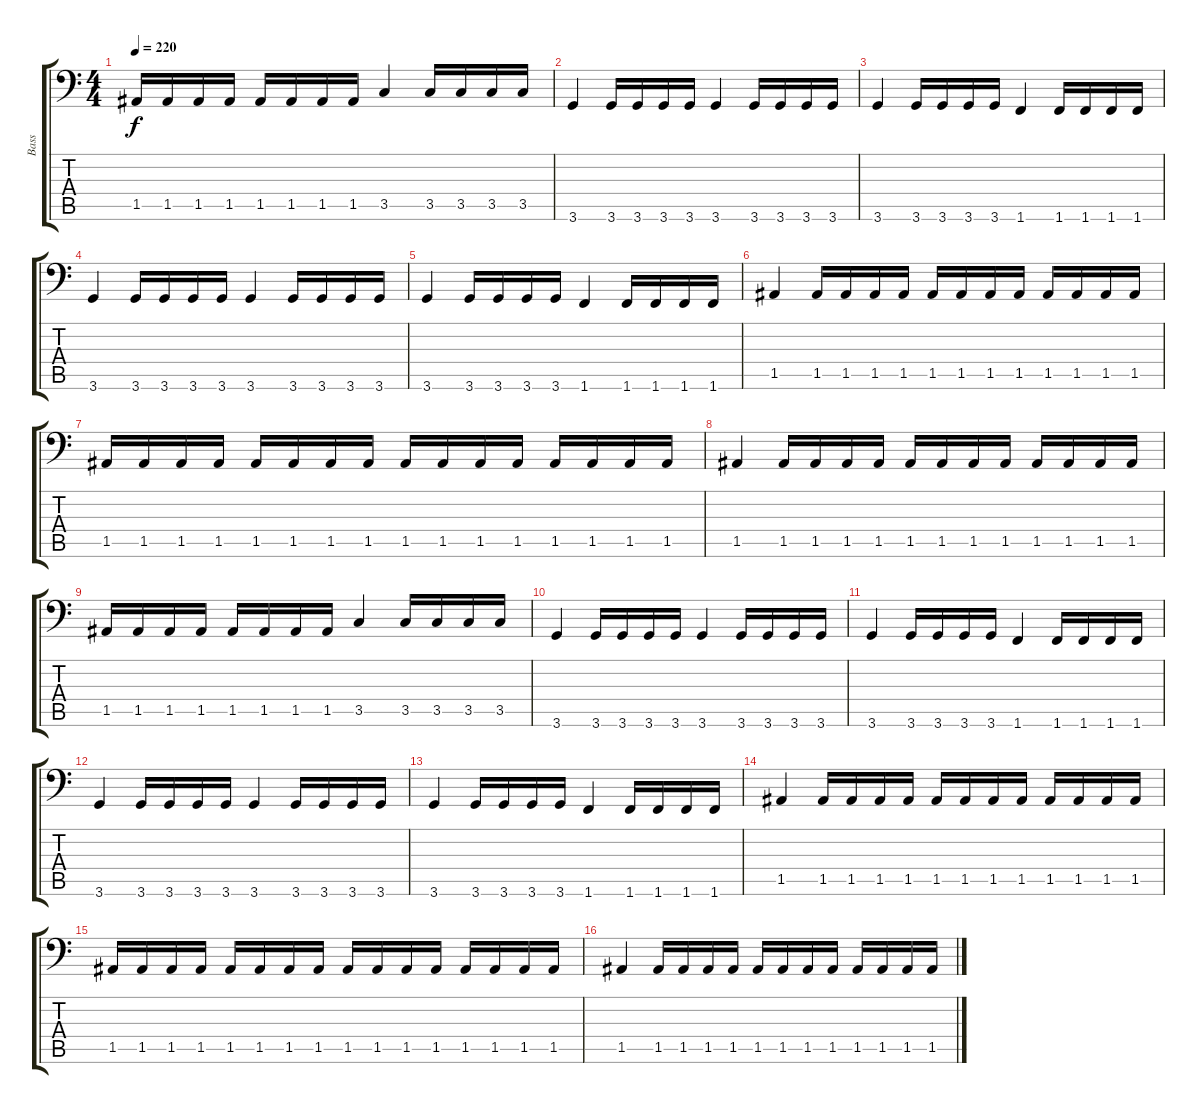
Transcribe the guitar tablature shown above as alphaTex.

\track ("Bass" "Bass") {instrument electricbasspick}
\staff {score tabs}
\tuning (E3 B2 G2 D2 A1 E1) {hide}
\ts (4 4)
\tempo 220
\clef f4
\ks c
1.5.16{dy f} 1.5.16 1.5.16 1.5.16 1.5.16 1.5.16 1.5.16 1.5.16 3.5.4 3.5.16 3.5.16 3.5.16 3.5.16 |
3.6.4 3.6.16 3.6.16 3.6.16 3.6.16 3.6.4 3.6.16 3.6.16 3.6.16 3.6.16 |
3.6.4 3.6.16 3.6.16 3.6.16 3.6.16 1.6.4 1.6.16 1.6.16 1.6.16 1.6.16 |
3.6.4 3.6.16 3.6.16 3.6.16 3.6.16 3.6.4 3.6.16 3.6.16 3.6.16 3.6.16 |
3.6.4 3.6.16 3.6.16 3.6.16 3.6.16 1.6.4 1.6.16 1.6.16 1.6.16 1.6.16 |
1.5.4 1.5.16 1.5.16 1.5.16 1.5.16 1.5.16 1.5.16 1.5.16 1.5.16 1.5.16 1.5.16 1.5.16 1.5.16 |
1.5.16 1.5.16 1.5.16 1.5.16 1.5.16 1.5.16 1.5.16 1.5.16 1.5.16 1.5.16 1.5.16 1.5.16 1.5.16 1.5.16 1.5.16 1.5.16 |
1.5.4 1.5.16 1.5.16 1.5.16 1.5.16 1.5.16 1.5.16 1.5.16 1.5.16 1.5.16 1.5.16 1.5.16 1.5.16 |
1.5.16 1.5.16 1.5.16 1.5.16 1.5.16 1.5.16 1.5.16 1.5.16 3.5.4 3.5.16 3.5.16 3.5.16 3.5.16 |
3.6.4 3.6.16 3.6.16 3.6.16 3.6.16 3.6.4 3.6.16 3.6.16 3.6.16 3.6.16 |
3.6.4 3.6.16 3.6.16 3.6.16 3.6.16 1.6.4 1.6.16 1.6.16 1.6.16 1.6.16 |
3.6.4 3.6.16 3.6.16 3.6.16 3.6.16 3.6.4 3.6.16 3.6.16 3.6.16 3.6.16 |
3.6.4 3.6.16 3.6.16 3.6.16 3.6.16 1.6.4 1.6.16 1.6.16 1.6.16 1.6.16 |
1.5.4 1.5.16 1.5.16 1.5.16 1.5.16 1.5.16 1.5.16 1.5.16 1.5.16 1.5.16 1.5.16 1.5.16 1.5.16 |
1.5.16 1.5.16 1.5.16 1.5.16 1.5.16 1.5.16 1.5.16 1.5.16 1.5.16 1.5.16 1.5.16 1.5.16 1.5.16 1.5.16 1.5.16 1.5.16 |
1.5.4 1.5.16 1.5.16 1.5.16 1.5.16 1.5.16 1.5.16 1.5.16 1.5.16 1.5.16 1.5.16 1.5.16 1.5.16
